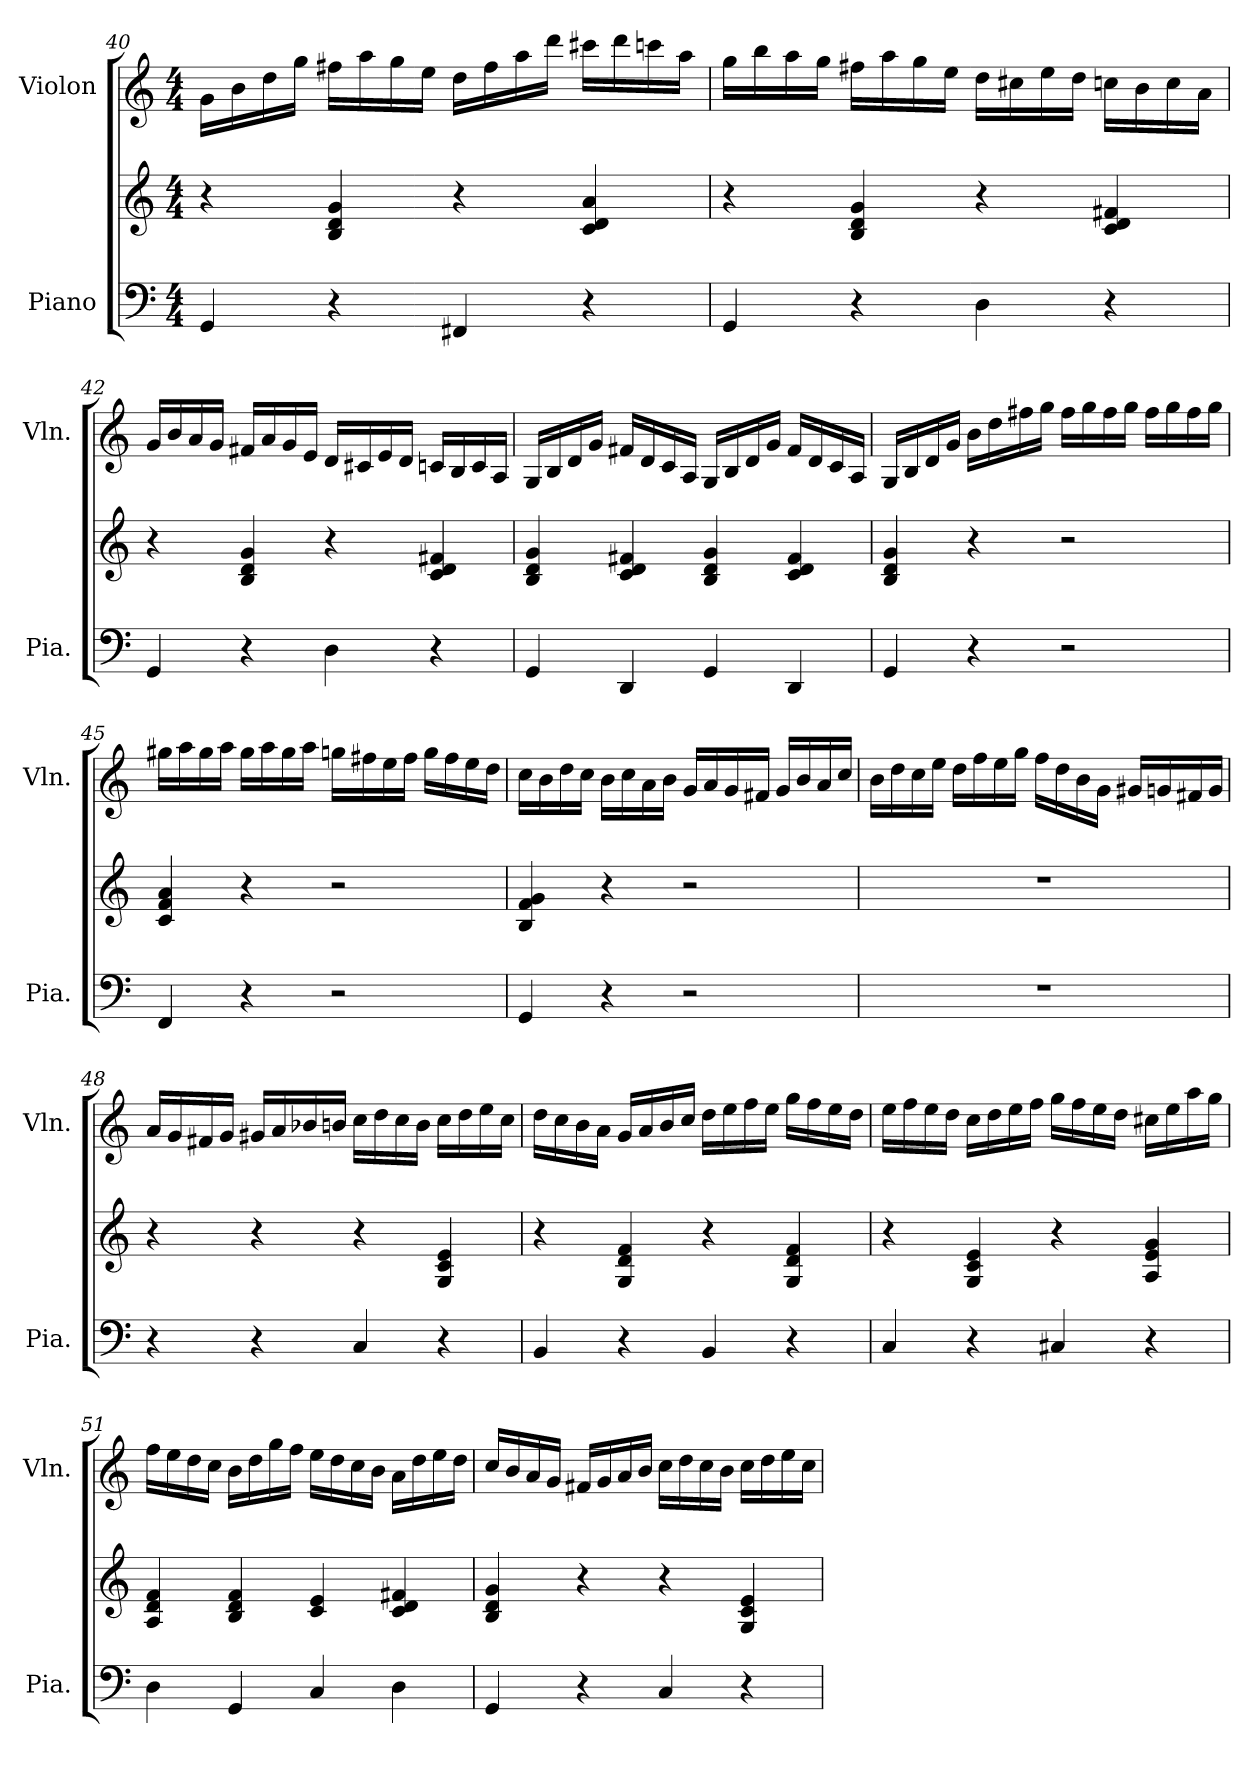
**kern	**kern	**kern
*part2	*part2	*part1
*staff3	*staff2	*staff1
*I"Piano	*	*I"Violon
*I'Pia.	*	*I'Vln.
*clefF4	*clefG2	*clefG2
*k[]	*k[]	*k[]
*M4/4	*M4/4	*M4/4
=40	=40	=40
4GG/	4r	16g\LL
.	.	16b\
.	.	16dd\
.	.	16gg\JJ
4r	4B/ 4d/ 4g/	16ff#X\LL
.	.	16aa\
.	.	16gg\
.	.	16ee\JJ
4FF#X/	4r	16dd\LL
.	.	16ff#\
.	.	16aa\
.	.	16ddd\JJ
4r	4c/ 4d/ 4a/	16ccc#X\LL
.	.	16ddd\
.	.	16cccn\
.	.	16aa\JJ
!!LO:PB:g=z
=41	=41	=41
4GG/	4r	16gg\LL
.	.	16bb\
.	.	16aa\
.	.	16gg\JJ
4r	4B/ 4d/ 4g/	16ff#X\LL
.	.	16aa\
.	.	16gg\
.	.	16ee\JJ
4D\	4r	16dd\LL
.	.	16cc#X\
.	.	16ee\
.	.	16dd\JJ
4r	4c/ 4d/ 4f#X/	16ccn\LL
.	.	16b\
.	.	16cc\
.	.	16a\JJ
=42	=42	=42
4GG/	4r	16g/LL
.	.	16b/
.	.	16a/
.	.	16g/JJ
4r	4B/ 4d/ 4g/	16f#X/LL
.	.	16a/
.	.	16g/
.	.	16e/JJ
4D\	4r	16d/LL
.	.	16c#X/
.	.	16e/
.	.	16d/JJ
4r	4c/ 4d/ 4f#X/	16cn/LL
.	.	16B/
.	.	16c/
.	.	16A/JJ
!!LO:LB:g=z
=43	=43	=43
4GG/	4B/ 4d/ 4g/	16G/LL
.	.	16B/
.	.	16d/
.	.	16g/JJ
4DD/	4c/ 4d/ 4f#X/	16f#X/LL
.	.	16d/
.	.	16c/
.	.	16A/JJ
4GG/	4B/ 4d/ 4g/	16G/LL
.	.	16B/
.	.	16d/
.	.	16g/JJ
4DD/	4c/ 4d/ 4f#/	16f#/LL
.	.	16d/
.	.	16c/
.	.	16A/JJ
=44	=44	=44
4GG/	4B/ 4d/ 4g/	16G/LL
.	.	16B/
.	.	16d/
.	.	16g/JJ
4r	4r	16b\LL
.	.	16dd\
.	.	16ff#X\
.	.	16gg\JJ
2r	2r	16ff#\LL
.	.	16gg\
.	.	16ff#\
.	.	16gg\JJ
.	.	16ff#\LL
.	.	16gg\
.	.	16ff#\
.	.	16gg\JJ
!!LO:LB:g=z
=45	=45	=45
4FF/	4c/ 4f/ 4a/	16gg#X\LL
.	.	16aa\
.	.	16gg#\
.	.	16aa\JJ
4r	4r	16gg#\LL
.	.	16aa\
.	.	16gg#\
.	.	16aa\JJ
2r	2r	16ggn\LL
.	.	16ff#X\
.	.	16ee\
.	.	16ff#\JJ
.	.	16gg\LL
.	.	16ff#\
.	.	16ee\
.	.	16dd\JJ
=46	=46	=46
4GG/	4B/ 4f/ 4g/	16cc\LL
.	.	16b\
.	.	16dd\
.	.	16cc\JJ
4r	4r	16b\LL
.	.	16cc\
.	.	16a\
.	.	16b\JJ
2r	2r	16g/LL
.	.	16a/
.	.	16g/
.	.	16f#X/JJ
.	.	16g/LL
.	.	16b/
.	.	16a/
.	.	16cc/JJ
!!LO:LB:g=z
=47	=47	=47
*	*	*MM110
1r	1r	16b\LL
.	.	16dd\
.	.	16cc\
.	.	16ee\JJ
.	.	16dd\LL
.	.	16ff\
.	.	16ee\
.	.	16gg\JJ
.	.	16ff\LL
.	.	16dd\
.	.	16b\
.	.	16g\JJ
.	.	16g#X/LL
.	.	16gn/
.	.	16f#X/
.	.	16g/JJ
=48	=48	=48
4r	4r	16a/LL
.	.	16g/
.	.	16f#X/
.	.	16g/JJ
4r	4r	16g#X/LL
.	.	16a/
.	.	16b-X/
.	.	16bn/JJ
*	*	*MM120
4C/	4r	16cc\LL
.	.	16dd\
.	.	16cc\
.	.	16b\JJ
4r	4G/ 4c/ 4e/	16cc\LL
.	.	16dd\
.	.	16ee\
.	.	16cc\JJ
!!LO:PB:g=z
=49	=49	=49
4BB/	4r	16dd\LL
.	.	16cc\
.	.	16b\
.	.	16a\JJ
4r	4G/ 4d/ 4f/	16g/LL
.	.	16a/
.	.	16b/
.	.	16cc/JJ
4BB/	4r	16dd\LL
.	.	16ee\
.	.	16ff\
.	.	16ee\JJ
4r	4G/ 4d/ 4f/	16gg\LL
.	.	16ff\
.	.	16ee\
.	.	16dd\JJ
=50	=50	=50
4C/	4r	16ee\LL
.	.	16ff\
.	.	16ee\
.	.	16dd\JJ
4r	4G/ 4c/ 4e/	16cc\LL
.	.	16dd\
.	.	16ee\
.	.	16ff\JJ
4C#X/	4r	16gg\LL
.	.	16ff\
.	.	16ee\
.	.	16dd\JJ
4r	4A/ 4e/ 4g/	16cc#X\LL
.	.	16ee\
.	.	16aa\
.	.	16gg\JJ
!!LO:LB:g=z
=51	=51	=51
4D\	4A/ 4d/ 4f/	16ff\LL
.	.	16ee\
.	.	16dd\
.	.	16cc\JJ
4GG/	4B/ 4d/ 4f/	16b\LL
.	.	16dd\
.	.	16gg\
.	.	16ff\JJ
4C/	4c/ 4e/	16ee\LL
.	.	16dd\
.	.	16cc\
.	.	16b\JJ
4D\	4c/ 4d/ 4f#X/	16a\LL
.	.	16dd\
.	.	16ee\
.	.	16dd\JJ
=52	=52	=52
4GG/	4B/ 4d/ 4g/	16cc/LL
.	.	16b/
.	.	16a/
.	.	16g/JJ
4r	4r	16f#X/LL
.	.	16g/
.	.	16a/
.	.	16b/JJ
4C/	4r	16cc\LL
.	.	16dd\
.	.	16cc\
.	.	16b\JJ
4r	4G/ 4c/ 4e/	16cc\LL
.	.	16dd\
.	.	16ee\
.	.	16cc\JJ
=	=	=
*-	*-	*-
